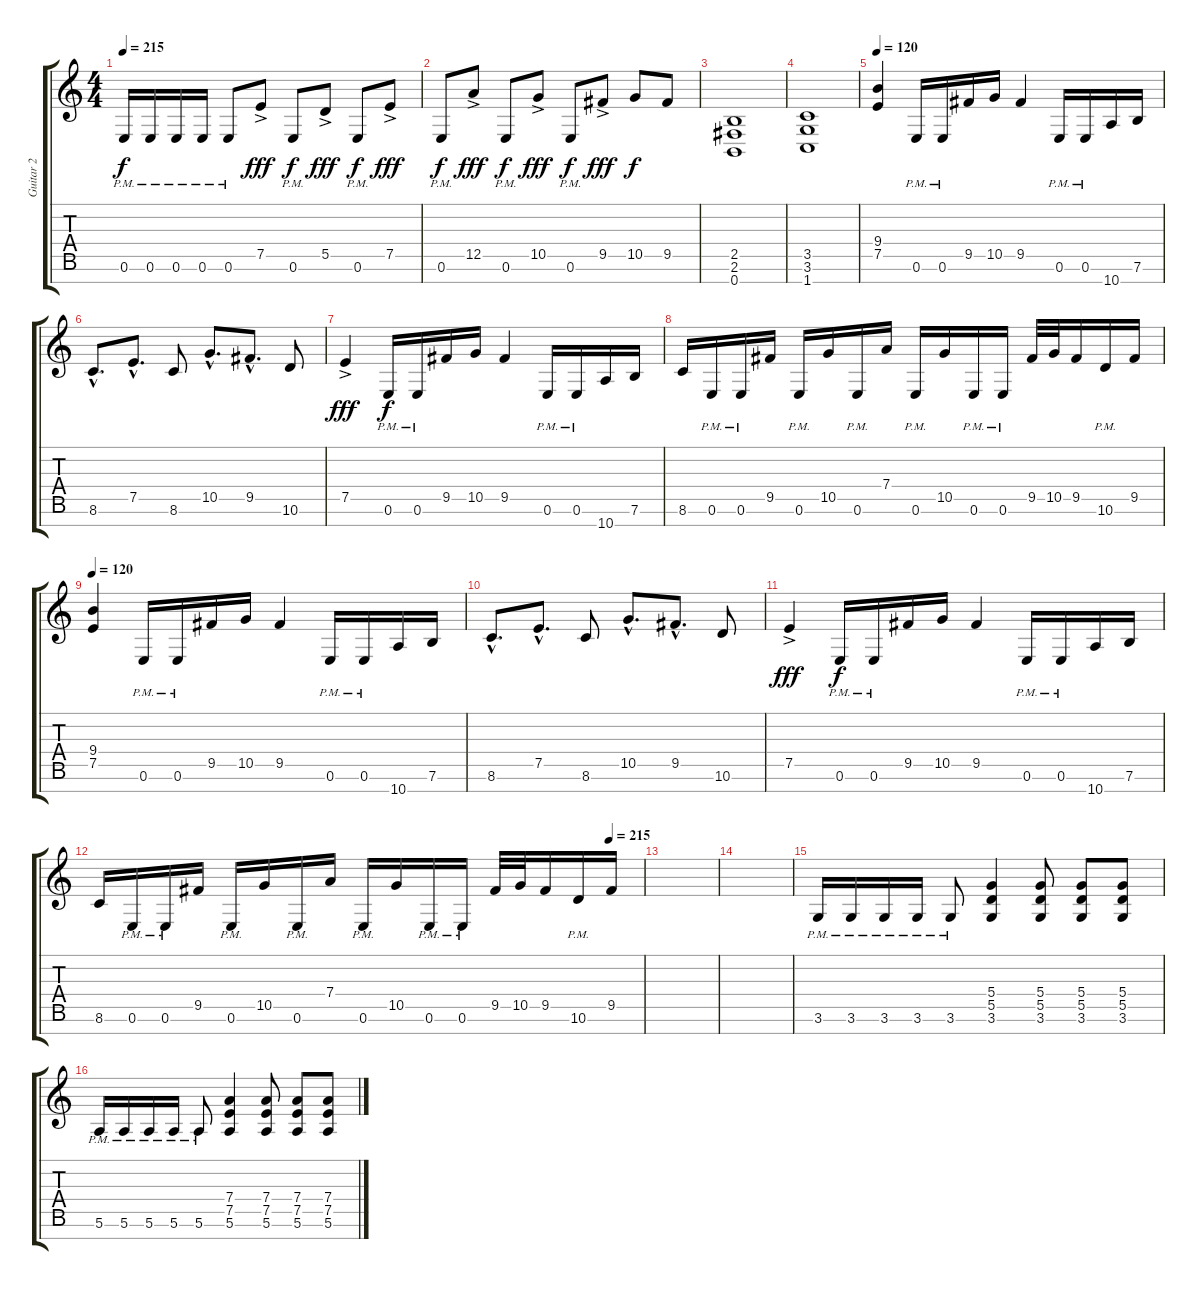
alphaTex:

\track ("Guitar 2" "Guitar 2") {instrument distortionguitar}
\staff {score tabs}
\tuning (E4 B3 G3 D3 A2 E2 B1) {hide}
\ts (4 4)
\tempo 215
\clef g2
\ks c
0.6{pm}.16{dy f} 0.6{pm}.16 0.6{pm}.16 0.6{pm}.16 0.6{pm}.8 7.5{ac}.8{dy fff} 0.6{pm}.8{dy f} 5.5{ac}.8{dy fff} 0.6{pm}.8{dy f} 7.5{ac}.8{dy fff} |
0.6{pm}.8{dy f} 12.5{ac}.8{dy fff} 0.6{pm}.8{dy f} 10.5{ac}.8{dy fff} 0.6{pm}.8{dy f} 9.5{ac}.8{dy fff} 10.5.8{dy f} 9.5.8 |
(2.5 2.6 0.7).1 |
(3.5 3.6 1.7).1 |
\tempo 120
(9.4 7.5).4 0.6{pm}.16 0.6{pm}.16 9.5.16 10.5.16 9.5.4 0.6{pm}.16 0.6{pm}.16 10.7.16 7.6.16 |
8.6{hac}.8{d} 7.5{hac}.8{d} 8.6.8 10.5{hac}.8{d} 9.5{hac}.8{d} 10.6.8 |
7.5{ac}.4{dy fff} 0.6{pm}.16{dy f} 0.6{pm}.16 9.5.16 10.5.16 9.5.4 0.6{pm}.16 0.6{pm}.16 10.7.16 7.6.16 |
8.6.16 0.6{pm}.16 0.6{pm}.16 9.5.16 0.6{pm}.16 10.5.16 0.6{pm}.16 7.4.16 0.6{pm}.16 10.5.16 0.6{pm}.16 0.6{pm}.16 9.5.32 10.5.32 9.5.16 10.6{pm}.16 9.5.16 |
\tempo 120
(9.4 7.5).4 0.6{pm}.16 0.6{pm}.16 9.5.16 10.5.16 9.5.4 0.6{pm}.16 0.6{pm}.16 10.7.16 7.6.16 |
8.6{hac}.8{d} 7.5{hac}.8{d} 8.6.8 10.5{hac}.8{d} 9.5{hac}.8{d} 10.6.8 |
7.5{ac}.4{dy fff} 0.6{pm}.16{dy f} 0.6{pm}.16 9.5.16 10.5.16 9.5.4 0.6{pm}.16 0.6{pm}.16 10.7.16 7.6.16 |
\tempo (215 0.9375)
8.6.16 0.6{pm}.16 0.6{pm}.16 9.5.16 0.6{pm}.16 10.5.16 0.6{pm}.16 7.4.16 0.6{pm}.16 10.5.16 0.6{pm}.16 0.6{pm}.16 9.5.32 10.5.32 9.5.16 10.6{pm}.16 9.5.16 |
|
|
3.6{pm}.16 3.6{pm}.16 3.6{pm}.16 3.6{pm}.16 3.6{pm}.8 (5.4 5.5 3.6).4 (5.4 5.5 3.6).8 (5.4 5.5 3.6).8 (5.4 5.5 3.6).8 |
5.6{pm}.16 5.6{pm}.16 5.6{pm}.16 5.6{pm}.16 5.6{pm}.8 (7.4 7.5 5.6).4 (7.4 7.5 5.6).8 (7.4 7.5 5.6).8 (7.4 7.5 5.6).8
